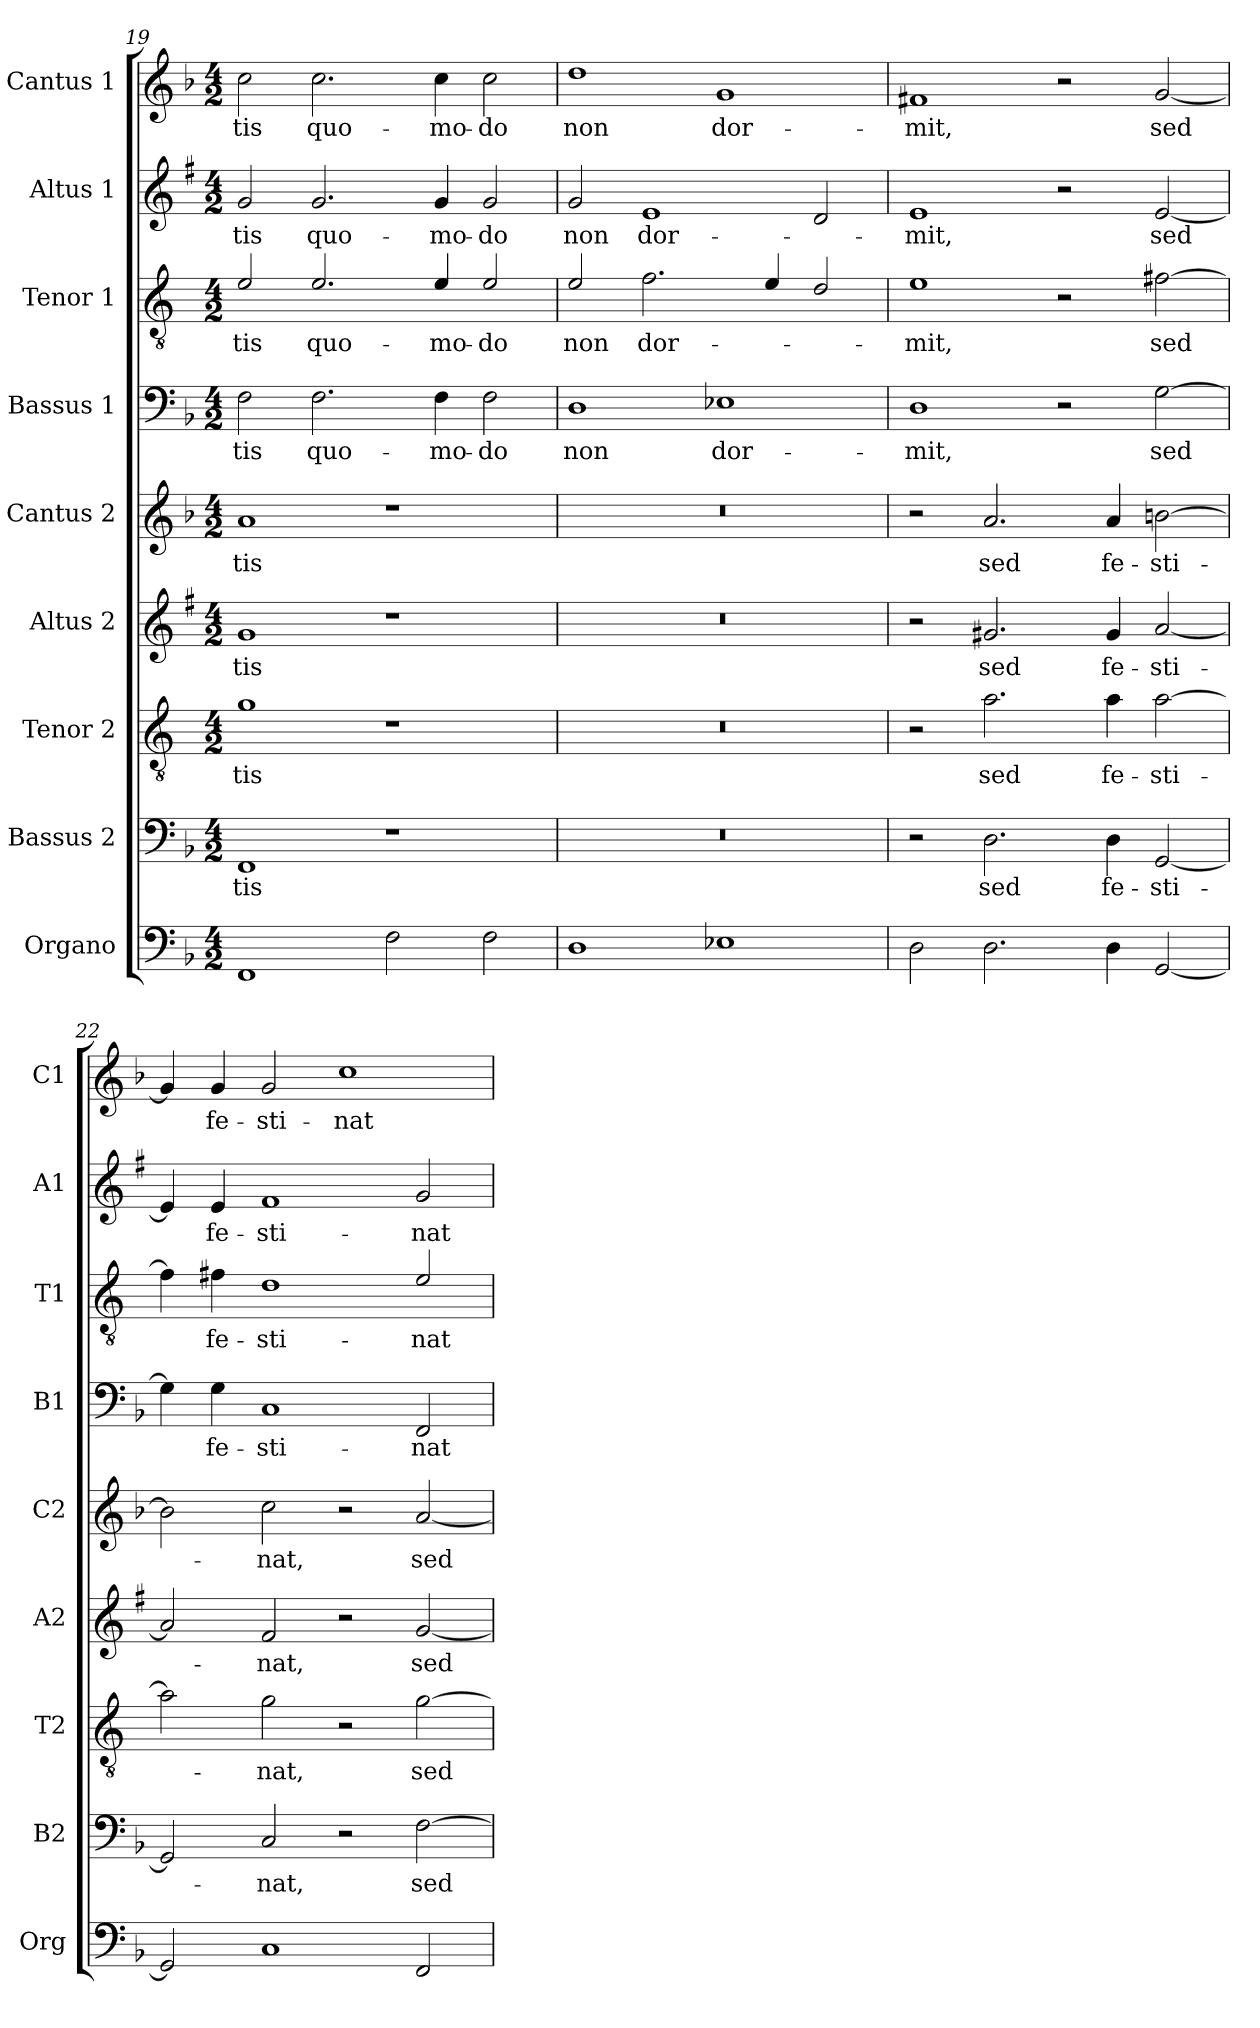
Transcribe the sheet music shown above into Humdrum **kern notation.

**kern	**kern	**text	**kern	**text	**kern	**text	**kern	**text	**kern	**text	**kern	**text	**kern	**text	**kern	**text
*part9	*part8	*part8	*part7	*part7	*part6	*part6	*part5	*part5	*part4	*part4	*part3	*part3	*part2	*part2	*part1	*part1
*staff9	*staff8	*staff8	*staff7	*staff7	*staff6	*staff6	*staff5	*staff5	*staff4	*staff4	*staff3	*staff3	*staff2	*staff2	*staff1	*staff1
*I"Organo	*I"Bassus 2	*	*I"Tenor 2	*	*I"Altus 2	*	*I"Cantus 2	*	*I"Bassus 1	*	*I"Tenor 1	*	*I"Altus 1	*	*I"Cantus 1	*
*I'Org	*I'B2	*	*I'T2	*	*I'A2	*	*I'C2	*	*I'B1	*	*I'T1	*	*I'A1	*	*I'C1	*
*clefF4	*clefF4	*	*clefGv2	*	*clefG2	*	*clefG2	*	*clefF4	*	*clefGv2	*	*clefG2	*	*clefG2	*
*	*	*	*ITrd4c7	*	*ITrd1c2	*	*	*	*	*	*ITrd4c7	*	*ITrd1c2	*	*	*
*k[b-]	*k[b-]	*	*k[b-]	*	*k[b-]	*	*k[b-]	*	*k[b-]	*	*k[b-]	*	*k[b-]	*	*k[b-]	*
*F:	*F:	*	*F:	*	*F:	*	*F:	*	*F:	*	*F:	*	*F:	*	*F:	*
*M4/2	*M4/2	*	*M4/2	*	*M4/2	*	*M4/2	*	*M4/2	*	*M4/2	*	*M4/2	*	*M4/2	*
=19	=19	=19	=19	=19	=19	=19	=19	=19	=19	=19	=19	=19	=19	=19	=19	=19
!	!	!LO:LY:b	!	!LO:LY:b	!	!LO:LY:b	!	!LO:LY:b	!	!LO:LY:b	!	!LO:LY:b	!	!LO:LY:b	!	!LO:LY:b
1FF	1FF	-tis	1c	-tis	1f	-tis	1a	-tis	2F\	-tis	2A/	-tis	2f/	-tis	2cc\	-tis
!	!	!	!	!	!	!	!	!	!	!LO:LY:b	!	!LO:LY:b	!	!LO:LY:b	!	!LO:LY:b
.	.	.	.	.	.	.	.	.	2.F\	quo-	2.A/	quo-	2.f/	quo-	2.cc\	quo-
2F\	1r	.	1r	.	1r	.	1r	.	.	.	.	.	.	.	.	.
!	!	!	!	!	!	!	!	!	!	!LO:LY:b	!	!LO:LY:b	!	!LO:LY:b	!	!LO:LY:b
.	.	.	.	.	.	.	.	.	4F\	-mo-	4A/	-mo-	4f/	-mo-	4cc\	-mo-
!	!	!	!	!	!	!	!	!	!	!LO:LY:b	!	!LO:LY:b	!	!LO:LY:b	!	!LO:LY:b
2F\	.	.	.	.	.	.	.	.	2F\	-do	2A/	-do	2f/	-do	2cc\	-do
=20	=20	=20	=20	=20	=20	=20	=20	=20	=20	=20	=20	=20	=20	=20	=20	=20
!	!	!	!	!	!	!	!	!	!	!LO:LY:b	!	!LO:LY:b	!	!LO:LY:b	!	!LO:LY:b
1D	0r	.	0r	.	0r	.	0r	.	1D	non	2A/	non	2f/	non	1dd	non
!	!	!	!	!	!	!	!	!	!	!	!	!LO:LY:b	!	!LO:LY:b	!	!
.	.	.	.	.	.	.	.	.	.	.	2.B-\	dor-	1d	dor-	.	.
!	!	!	!	!	!	!	!	!	!	!LO:LY:b	!	!	!	!	!	!LO:LY:b
1E-X	.	.	.	.	.	.	.	.	1E-X	dor-	.	.	.	.	1g	dor-
.	.	.	.	.	.	.	.	.	.	.	4A/	.	.	.	.	.
.	.	.	.	.	.	.	.	.	.	.	2G/	.	2c/	.	.	.
=21	=21	=21	=21	=21	=21	=21	=21	=21	=21	=21	=21	=21	=21	=21	=21	=21
!	!	!	!	!	!	!	!	!	!	!LO:LY:b	!	!LO:LY:b	!	!LO:LY:b	!	!LO:LY:b
2D\	2r	.	2r	.	2r	.	2r	.	1D	-mit,	1A	-mit,	1d	-mit,	1f#X	-mit,
!	!	!LO:LY:b	!	!LO:LY:b	!	!LO:LY:b	!	!LO:LY:b	!	!	!	!	!	!	!	!
2.D\	2.D\	sed	2.d\	sed	2.f#X/	sed	2.a/	sed	.	.	.	.	.	.	.	.
.	.	.	.	.	.	.	.	.	2r	.	2r	.	2r	.	2r	.
!	!	!LO:LY:b	!	!LO:LY:b	!	!LO:LY:b	!	!LO:LY:b	!	!	!	!	!	!	!	!
4D\	4D\	fe-	4d\	fe-	4f#/	fe-	4a/	fe-	.	.	.	.	.	.	.	.
!	!	!LO:LY:b	!	!LO:LY:b	!	!LO:LY:b	!	!LO:LY:b	!	!LO:LY:b	!	!LO:LY:b	!	!LO:LY:b	!	!LO:LY:b
[2GG/	[2GG/	-sti-	[2d\	-sti-	[2g/	-sti-	[2bn\	-sti-	[2G\	sed	[2Bn\	sed	[2d/	sed	[2g/	sed
=22	=22	=22	=22	=22	=22	=22	=22	=22	=22	=22	=22	=22	=22	=22	=22	=22
2GG/]	2GG/]	.	2d\]	.	2g/]	.	2b\]	.	4G\]	.	4B\]	.	4d/]	.	4g/]	.
!	!	!	!	!	!	!	!	!	!	!LO:LY:b	!	!LO:LY:b	!	!LO:LY:b	!	!LO:LY:b
.	.	.	.	.	.	.	.	.	4G\	fe-	4Bn\	fe-	4d/	fe-	4g/	fe-
!	!	!LO:LY:b	!	!LO:LY:b	!	!LO:LY:b	!	!LO:LY:b	!	!LO:LY:b	!	!LO:LY:b	!	!LO:LY:b	!	!LO:LY:b
1C	2C/	-nat,	2c\	-nat,	2e/	-nat,	2cc\	-nat,	1C	-sti-	1G	-sti-	1e	-sti-	2g/	-sti-
!	!	!	!	!	!	!	!	!	!	!	!	!	!	!	!	!LO:LY:b
.	2r	.	2r	.	2r	.	2r	.	.	.	.	.	.	.	1cc	-nat
!	!	!LO:LY:b	!	!LO:LY:b	!	!LO:LY:b	!	!LO:LY:b	!	!LO:LY:b	!	!LO:LY:b	!	!LO:LY:b	!	!
2FF/	[2F\	sed	[2c\	sed	[2f/	sed	[2a/	sed	2FF/	-nat	2A/	-nat	2f/	-nat	.	.
=	=	=	=	=	=	=	=	=	=	=	=	=	=	=	=	=
*-	*-	*-	*-	*-	*-	*-	*-	*-	*-	*-	*-	*-	*-	*-	*-	*-
